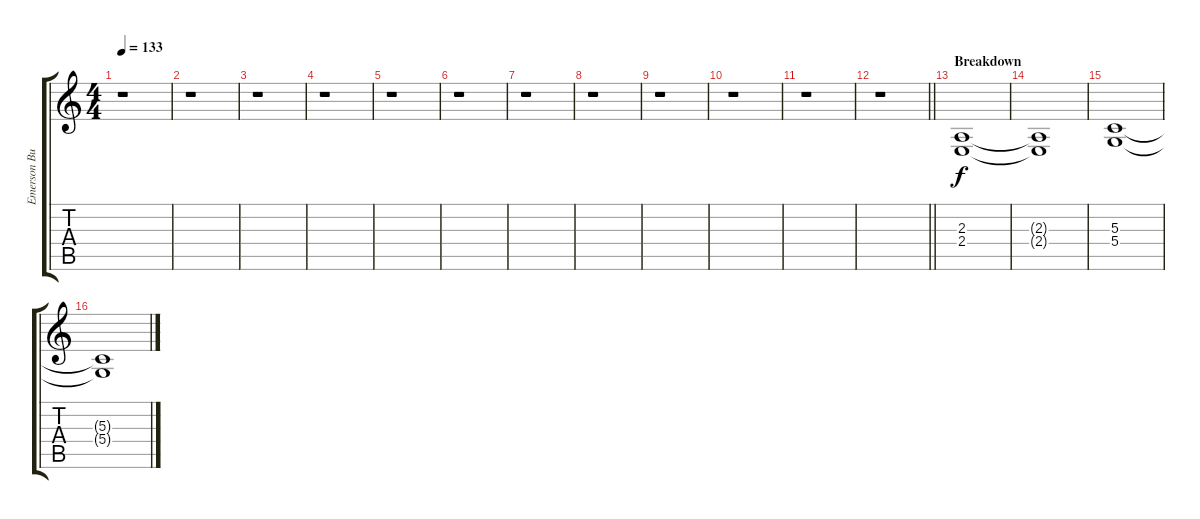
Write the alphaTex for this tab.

\track ("Emerson Burton (Keyboard)" "Emerson Bu") {instrument stringensemble1}
\staff {score tabs}
\tuning (E4 B3 G3 D3 A2 E2) {hide}
\ts (4 4)
\tempo 133
\clef g2
\ks c
r.1{dy f} |
r.1 |
r.1 |
r.1 |
r.1 |
r.1 |
r.1 |
r.1 |
r.1 |
r.1 |
r.1 |
\barLineRight lightlight
r.1 |
\section ("" "Breakdown")
(2.3 2.4).1 |
(2.3{t} 2.4{t}).1 |
(5.3 5.4).1 |
(5.3{t} 5.4{t}).1
